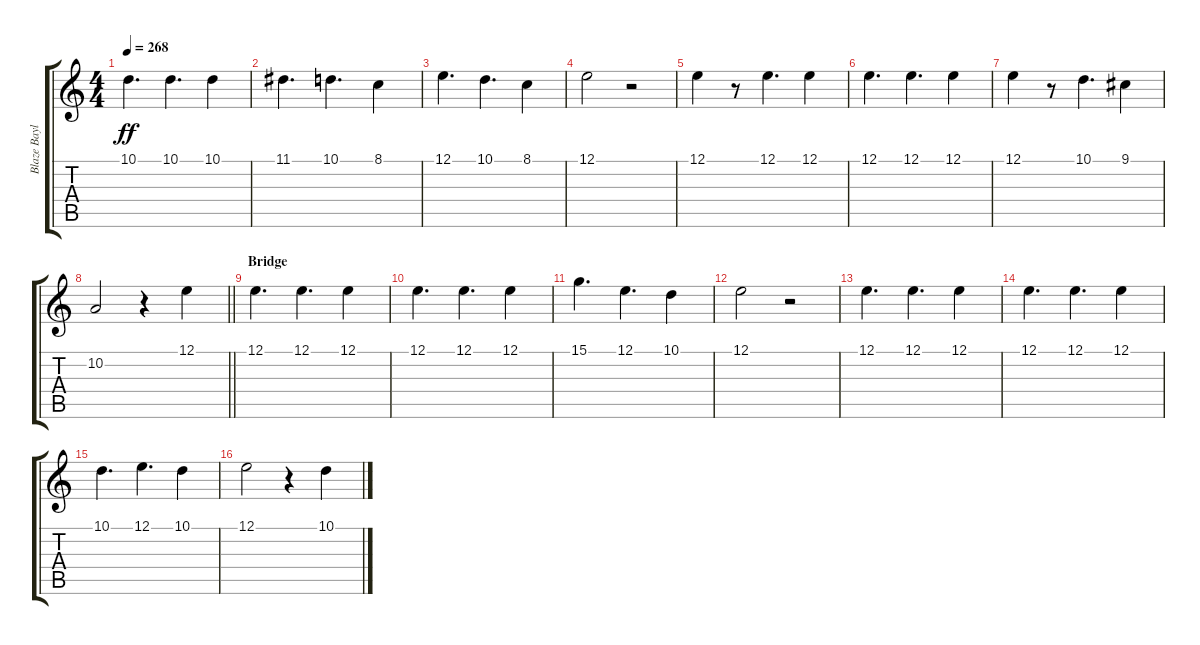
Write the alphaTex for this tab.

\track ("Blaze Bayley" "Blaze Bayl") {instrument voiceoohs}
\staff {score tabs}
\tuning (E4 B3 G3 D3 A2 E2) {hide}
\ts (4 4)
\tempo 268
\clef g2
\ks c
10.1.4{d dy ff} 10.1.4{d} 10.1.4 |
11.1.4{d} 10.1.4{d} 8.1.4 |
12.1.4{d} 10.1.4{d} 8.1.4 |
12.1.2 r.2 |
12.1.4 r.8 12.1.4{d} 12.1.4 |
12.1.4{d} 12.1.4{d} 12.1.4 |
12.1.4 r.8 10.1.4{d} 9.1.4 |
\barLineRight lightlight
10.2.2 r.4 12.1.4 |
\section ("" "Bridge")
12.1.4{d} 12.1.4{d} 12.1.4 |
12.1.4{d} 12.1.4{d} 12.1.4 |
15.1.4{d} 12.1.4{d} 10.1.4 |
12.1.2 r.2 |
12.1.4{d} 12.1.4{d} 12.1.4 |
12.1.4{d} 12.1.4{d} 12.1.4 |
10.1.4{d} 12.1.4{d} 10.1.4 |
12.1.2 r.4 10.1.4
